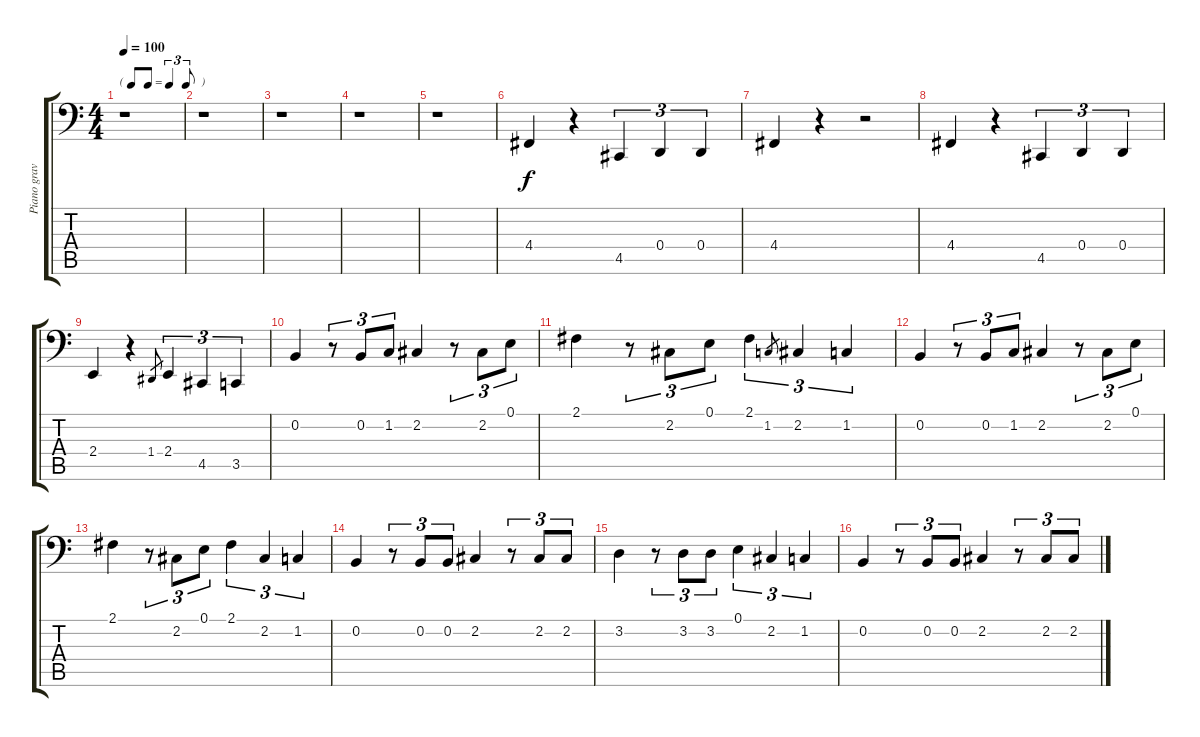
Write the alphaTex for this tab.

\track ("Piano grave" "Piano grav") {instrument acousticgrandpiano}
\staff {score tabs}
\tuning (E3 B2 G2 D2 A1 E1) {hide}
\ts (4 4)
\tf triplet8th
\tempo 100
\clef f4
\ks c
r.1{dy f instrument acousticgrandpiano} |
r.1 |
r.1 |
r.1 |
r.1 |
4.4.4 r.4 4.5.4{tu (3 2)} 0.4.4{tu (3 2)} 0.4.4{tu (3 2)} |
4.4.4 r.4 r.2 |
4.4.4 r.4 4.5.4{tu (3 2)} 0.4.4{tu (3 2)} 0.4.4{tu (3 2)} |
2.4.4 r.4 1.4.8{gr} 2.4.4{tu (3 2)} 4.5.4{tu (3 2)} 3.5.4{tu (3 2)} |
0.2.4 r.8{tu (3 2)} 0.2.8{tu (3 2)} 1.2.8{tu (3 2)} 2.2.4 r.8{tu (3 2)} 2.2.8{tu (3 2)} 0.1.8{tu (3 2)} |
2.1.4 r.8{tu (3 2)} 2.2.8{tu (3 2)} 0.1.8{tu (3 2)} 2.1.4{tu (3 2)} 1.2.8{gr} 2.2.4{tu (3 2)} 1.2.4{tu (3 2)} |
0.2.4 r.8{tu (3 2)} 0.2.8{tu (3 2)} 1.2.8{tu (3 2)} 2.2.4 r.8{tu (3 2)} 2.2.8{tu (3 2)} 0.1.8{tu (3 2)} |
2.1.4 r.8{tu (3 2)} 2.2.8{tu (3 2)} 0.1.8{tu (3 2)} 2.1.4{tu (3 2)} 2.2.4{tu (3 2)} 1.2.4{tu (3 2)} |
0.2.4 r.8{tu (3 2)} 0.2.8{tu (3 2)} 0.2.8{tu (3 2)} 2.2.4 r.8{tu (3 2)} 2.2.8{tu (3 2)} 2.2.8{tu (3 2)} |
3.2.4 r.8{tu (3 2)} 3.2.8{tu (3 2)} 3.2.8{tu (3 2)} 0.1.4{tu (3 2)} 2.2.4{tu (3 2)} 1.2.4{tu (3 2)} |
0.2.4 r.8{tu (3 2)} 0.2.8{tu (3 2)} 0.2.8{tu (3 2)} 2.2.4 r.8{tu (3 2)} 2.2.8{tu (3 2)} 2.2.8{tu (3 2)}
